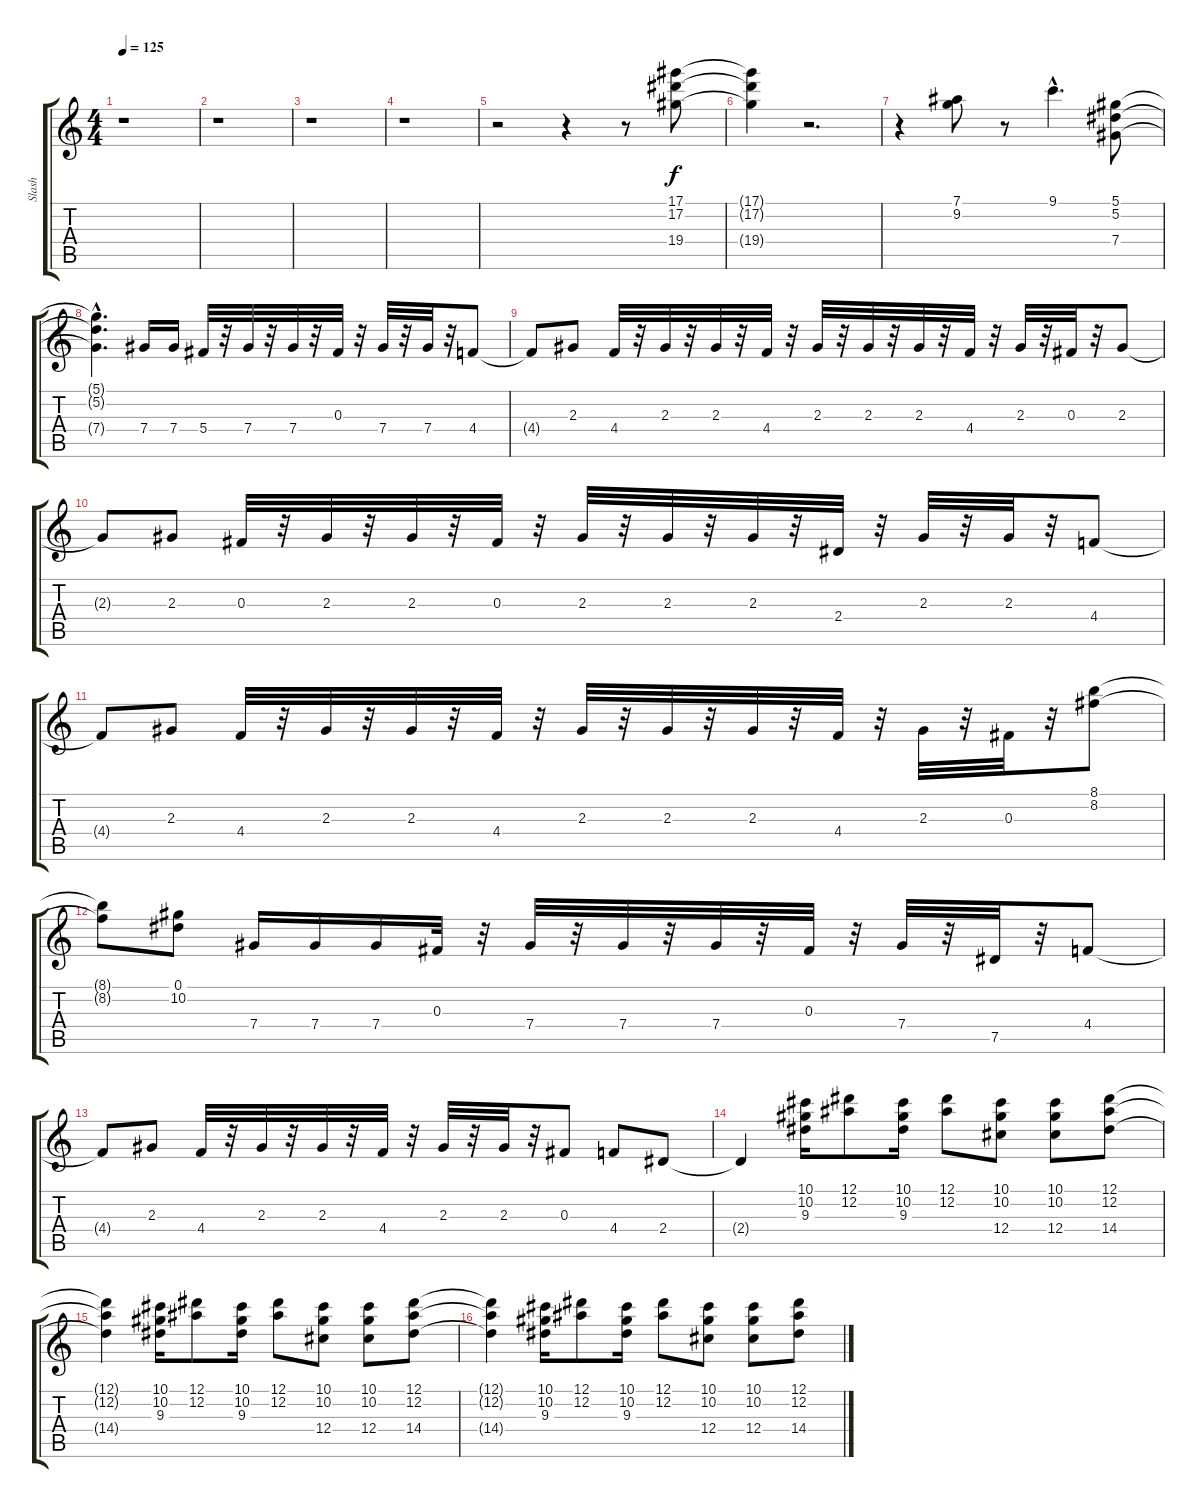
\track ("Slash" "Slash") {instrument overdrivenguitar}
\staff {score tabs}
\tuning (Eb4 Bb3 Gb3 Db3 Ab2 Eb2) {hide}
\ts (4 4)
\tempo 125
\clef g2
\ks c
r.1{dy f instrument overdrivenguitar} |
r.1 |
r.1 |
r.1 |
r.2 r.4 r.8 (17.1 17.2 19.4).8 |
(17.1{t} 17.2{t} 19.4{t}).4 r.2{d} |
r.4 (7.1 9.2).8 r.8 9.1{hac}.4{d} (5.1 5.2 7.4).8 |
(5.1{hac t} 5.2{hac t} 7.4{hac t}).4{d} 7.4.16 7.4.16 5.4.32 r.32 7.4.32 r.32 7.4.32 r.32 0.3.32 r.32 7.4.32 r.32 7.4.32 r.32 4.4.8 |
4.4{t}.8 2.3.8 4.4.32 r.32 2.3.32 r.32 2.3.32 r.32 4.4.32 r.32 2.3.32 r.32 2.3.32 r.32 2.3.32 r.32 4.4.32 r.32 2.3.32 r.32 0.3.32 r.32 2.3.8 |
2.3{t}.8 2.3.8 0.3.32 r.32 2.3.32 r.32 2.3.32 r.32 0.3.32 r.32 2.3.32 r.32 2.3.32 r.32 2.3.32 r.32 2.4.32 r.32 2.3.32 r.32 2.3.32 r.32 4.4.8 |
4.4{t}.8 2.3.8 4.4.32 r.32 2.3.32 r.32 2.3.32 r.32 4.4.32 r.32 2.3.32 r.32 2.3.32 r.32 2.3.32 r.32 4.4.32 r.32 2.3.32 r.32 0.3.32 r.32 (8.1 8.2).8 |
(8.1{t} 8.2{t}).8 (0.1 10.2).8 7.4.16 7.4.16 7.4.16 0.3.32 r.32 7.4.32 r.32 7.4.32 r.32 7.4.32 r.32 0.3.32 r.32 7.4.32 r.32 7.5.32 r.32 4.4.8 |
4.4{t}.8 2.3.8 4.4.32 r.32 2.3.32 r.32 2.3.32 r.32 4.4.32 r.32 2.3.32 r.32 2.3.32 r.32 0.3.8 4.4.8 2.4.8 |
2.4{t}.4 (10.1 10.2 9.3).16 (12.1 12.2).8 (10.1 10.2 9.3).16 (12.1 12.2).8 (10.1 10.2 12.4).8 (10.1 10.2 12.4).8 (12.1 12.2 14.4).8 |
(12.1{t} 12.2{t} 14.4{t}).4 (10.1 10.2 9.3).16 (12.1 12.2).8 (10.1 10.2 9.3).16 (12.1 12.2).8 (10.1 10.2 12.4).8 (10.1 10.2 12.4).8 (12.1 12.2 14.4).8 |
(12.1{t} 12.2{t} 14.4{t}).4 (10.1 10.2 9.3).16 (12.1 12.2).8 (10.1 10.2 9.3).16 (12.1 12.2).8 (10.1 10.2 12.4).8 (10.1 10.2 12.4).8 (12.1 12.2 14.4).8
